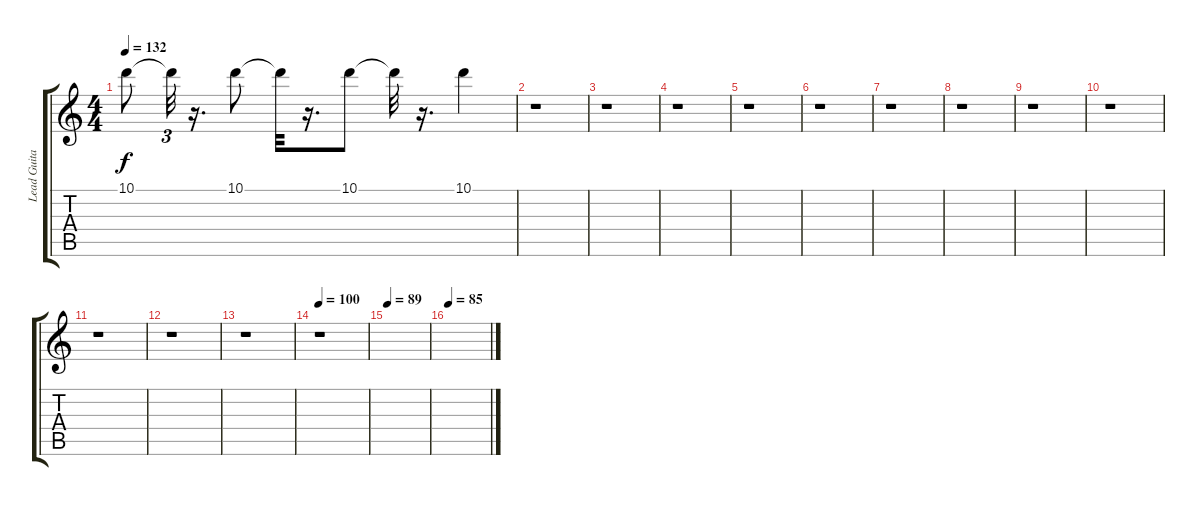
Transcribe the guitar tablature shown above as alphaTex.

\track ("Lead Guitar add. notes" "Lead Guita") {instrument distortionguitar}
\staff {score tabs}
\tuning (E4 B3 G3 D3 A2 E2) {hide}
\ts (4 4)
\tempo 132
\clef g2
\ks c
10.1{t}.8{dy f} 10.1{t}.32{tu (3 2)} r.16{d} 10.1.8 10.1{t}.32 r.16{d} 10.1.8 10.1{t}.32 r.16{d} 10.1.4 |
r.1 |
r.1 |
r.1 |
r.1 |
r.1 |
r.1 |
r.1 |
r.1 |
r.1 |
r.1 |
r.1 |
r.1 |
\tempo 100
r.1 |
\tempo 89
|
\tempo 85
